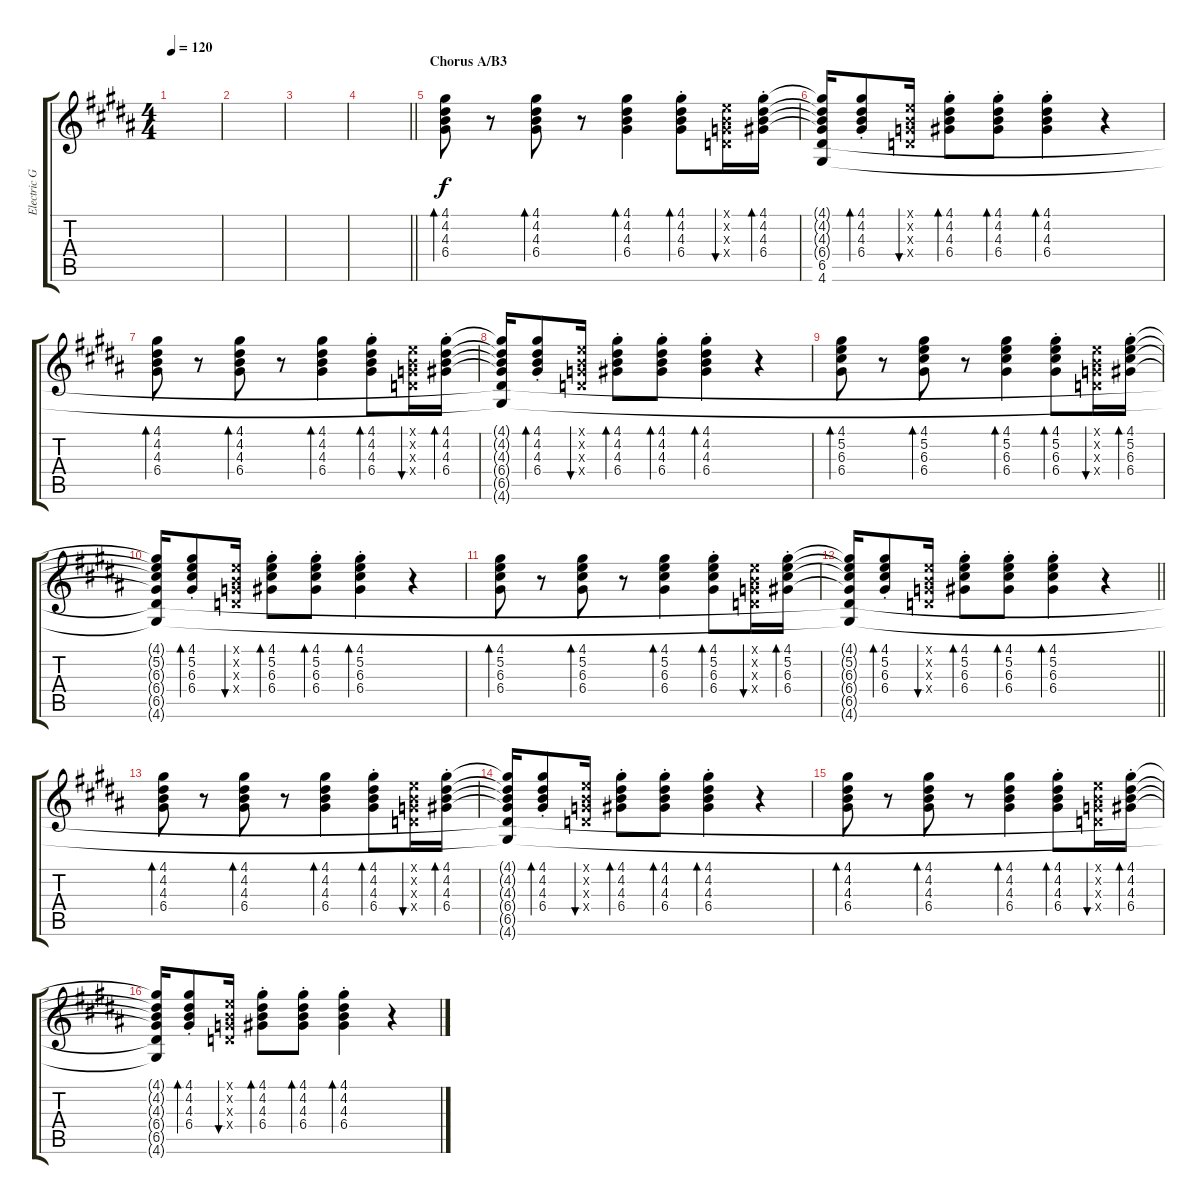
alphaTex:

\track ("Electric Guitar 2" "Electric G") {instrument electricguitarclean}
\staff {score tabs}
\tuning (E4 B3 G3 D3 A2 E2) {hide}
\ts (4 4)
\tempo 120
\clef g2
\ks g#minor
|
|
|
\barLineRight lightlight
|
\section ("" "Chorus A/B3")
(4.1 4.2 4.3 6.4).8{bd 30} r.8 (4.1 4.2 4.3 6.4).8{bd 30} r.8 (4.1 4.2 4.3 6.4).4{bd 30} (4.1{st} 4.2{st} 4.3{st} 6.4{st}).8{bd 30} (0.1{x} 0.2{x} 0.3{x} 0.4{x}).16{bu 30} (4.1{st} 4.2{st} 4.3{st} 6.4{st}).16{bd 30} |
(4.1{t} 4.2{t} 4.3{t} 6.4{t} 6.5 4.6).16 (4.1{st} 4.2{st} 4.3{st} 6.4{st}).8{bd 30} (0.1{x} 0.2{x} 0.3{x} 0.4{x}).16{bu 30} (4.1{st} 4.2{st} 4.3{st} 6.4{st}).8{bd 30} (4.1{st} 4.2{st} 4.3{st} 6.4{st}).8{bd 30} (4.1{st} 4.2{st} 4.3{st} 6.4{st}).4{bd 30} r.4 |
(4.1 4.2 4.3 6.4).8{bd 30} r.8 (4.1 4.2 4.3 6.4).8{bd 30} r.8 (4.1 4.2 4.3 6.4).4{bd 30} (4.1{st} 4.2{st} 4.3{st} 6.4{st}).8{bd 30} (0.1{x} 0.2{x} 0.3{x} 0.4{x}).16{bu 30} (4.1{st} 4.2{st} 4.3{st} 6.4{st}).16{bd 30} |
(4.1{t} 4.2{t} 4.3{t} 6.4{t} 6.5{t} 4.6{t}).16 (4.1{st} 4.2{st} 4.3{st} 6.4{st}).8{bd 30} (0.1{x} 0.2{x} 0.3{x} 0.4{x}).16{bu 30} (4.1{st} 4.2{st} 4.3{st} 6.4{st}).8{bd 30} (4.1{st} 4.2{st} 4.3{st} 6.4{st}).8{bd 30} (4.1{st} 4.2{st} 4.3{st} 6.4{st}).4{bd 30} r.4 |
(4.1 5.2 6.3 6.4).8{bd 30} r.8 (4.1 5.2 6.3 6.4).8{bd 30} r.8 (4.1 5.2 6.3 6.4).4{bd 30} (4.1{st} 5.2{st} 6.3{st} 6.4{st}).8{bd 30} (0.1{x} 0.2{x} 0.3{x} 0.4{x}).16{bu 30} (4.1{st} 5.2{st} 6.3{st} 6.4{st}).16{bd 30} |
(4.1{t} 5.2{t} 6.3{t} 6.4{t} 6.5{t} 4.6{t}).16 (4.1{st} 5.2{st} 6.3{st} 6.4{st}).8{bd 30} (0.1{x} 0.2{x} 0.3{x} 0.4{x}).16{bu 30} (4.1{st} 5.2{st} 6.3{st} 6.4{st}).8{bd 30} (4.1{st} 5.2{st} 6.3{st} 6.4{st}).8{bd 30} (4.1{st} 5.2{st} 6.3{st} 6.4{st}).4{bd 30} r.4 |
(4.1 5.2 6.3 6.4).8{bd 30} r.8 (4.1 5.2 6.3 6.4).8{bd 30} r.8 (4.1 5.2 6.3 6.4).4{bd 30} (4.1{st} 5.2{st} 6.3{st} 6.4{st}).8{bd 30} (0.1{x} 0.2{x} 0.3{x} 0.4{x}).16{bu 30} (4.1{st} 5.2{st} 6.3{st} 6.4{st}).16{bd 30} |
\barLineRight lightlight
(4.1{t} 5.2{t} 6.3{t} 6.4{t} 6.5{t} 4.6{t}).16 (4.1{st} 5.2{st} 6.3{st} 6.4{st}).8{bd 30} (0.1{x} 0.2{x} 0.3{x} 0.4{x}).16{bu 30} (4.1{st} 5.2{st} 6.3{st} 6.4{st}).8{bd 30} (4.1{st} 5.2{st} 6.3{st} 6.4{st}).8{bd 30} (4.1{st} 5.2{st} 6.3{st} 6.4{st}).4{bd 30} r.4 |
(4.1 4.2 4.3 6.4).8{bd 30} r.8 (4.1 4.2 4.3 6.4).8{bd 30} r.8 (4.1 4.2 4.3 6.4).4{bd 30} (4.1{st} 4.2{st} 4.3{st} 6.4{st}).8{bd 30} (0.1{x} 0.2{x} 0.3{x} 0.4{x}).16{bu 30} (4.1{st} 4.2{st} 4.3{st} 6.4{st}).16{bd 30} |
(4.1{t} 4.2{t} 4.3{t} 6.4{t} 6.5{t} 4.6{t}).16 (4.1{st} 4.2{st} 4.3{st} 6.4{st}).8{bd 30} (0.1{x} 0.2{x} 0.3{x} 0.4{x}).16{bu 30} (4.1{st} 4.2{st} 4.3{st} 6.4{st}).8{bd 30} (4.1{st} 4.2{st} 4.3{st} 6.4{st}).8{bd 30} (4.1{st} 4.2{st} 4.3{st} 6.4{st}).4{bd 30} r.4 |
(4.1 4.2 4.3 6.4).8{bd 30} r.8 (4.1 4.2 4.3 6.4).8{bd 30} r.8 (4.1 4.2 4.3 6.4).4{bd 30} (4.1{st} 4.2{st} 4.3{st} 6.4{st}).8{bd 30} (0.1{x} 0.2{x} 0.3{x} 0.4{x}).16{bu 30} (4.1{st} 4.2{st} 4.3{st} 6.4{st}).16{bd 30} |
(4.1{t} 4.2{t} 4.3{t} 6.4{t} 6.5{t} 4.6{t}).16 (4.1{st} 4.2{st} 4.3{st} 6.4{st}).8{bd 30} (0.1{x} 0.2{x} 0.3{x} 0.4{x}).16{bu 30} (4.1{st} 4.2{st} 4.3{st} 6.4{st}).8{bd 30} (4.1{st} 4.2{st} 4.3{st} 6.4{st}).8{bd 30} (4.1{st} 4.2{st} 4.3{st} 6.4{st}).4{bd 30} r.4
